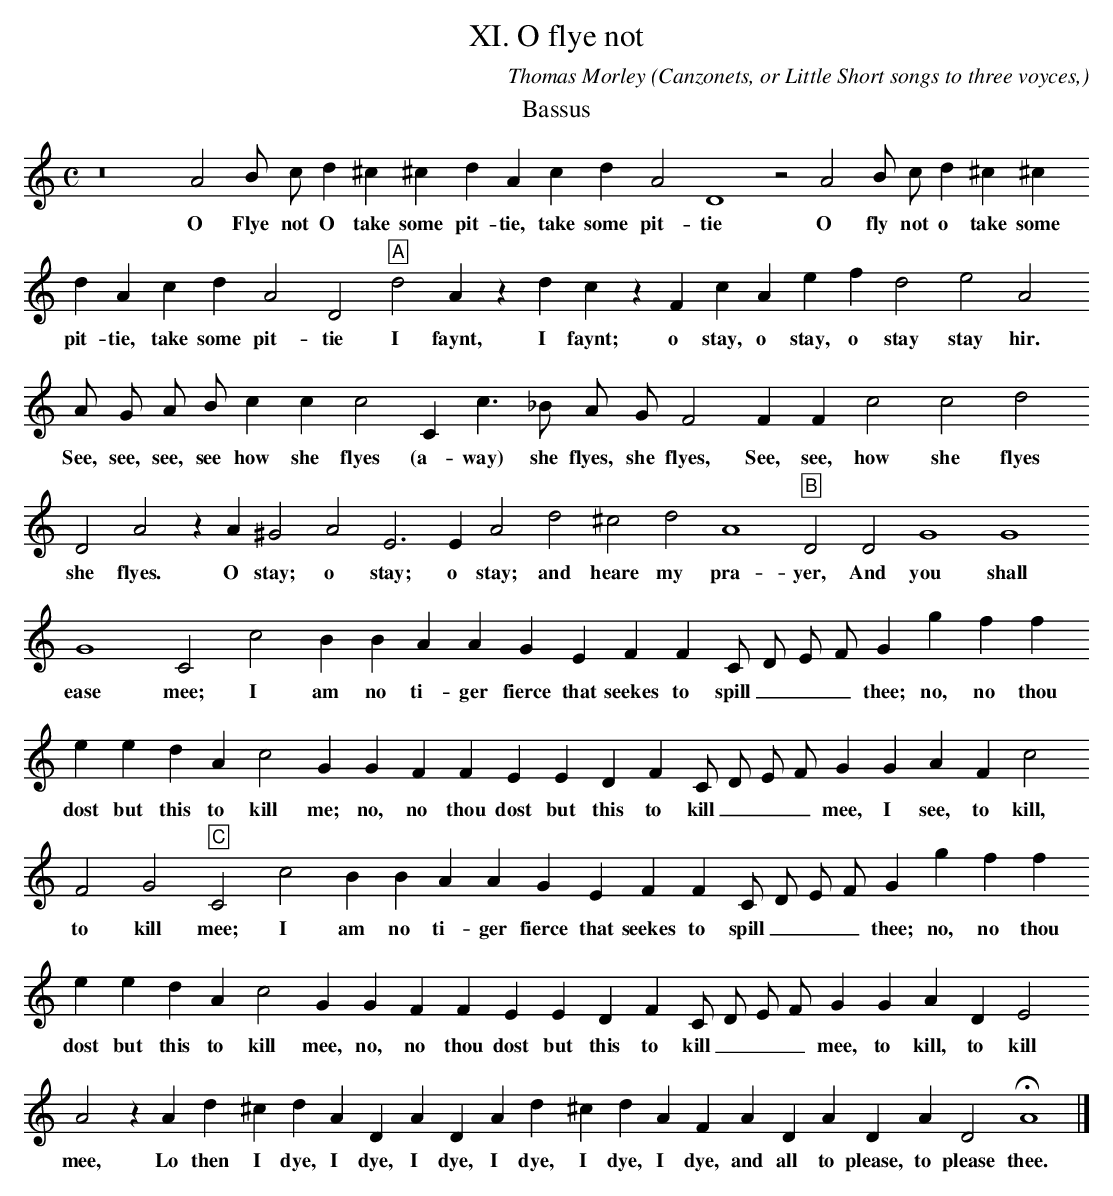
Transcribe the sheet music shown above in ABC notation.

X:1
T:XI. O flye not
O: Canzonets, or Little Short songs to three voyces,
C: Thomas Morley
M:C
K: A min -8va
T: Bassus
L:1/4
z8 A2 B/ c/ d ^c ^c d A c d A2 D4\
w:O Flye not O take some pit- tie, take some pit- tie
z2 A2 B/ c/ d ^c ^c d A c d A2 D2\
w:O fly not o take some pit- tie, take some pit- tie
"A"d2 A z d c z F c A e f d2 e2 A2 A/ G/ A/ B/ c c\
w:I faynt, I faynt; o stay, o stay, o stay stay hir.  See, see, see, see how she
c2 C c > _B A/ G/ F2 F F c2 c2 d2 D2 A2 z A ^G2\
w:flyes (a- way) she flyes, she flyes, See, see, how she flyes she flyes.  O stay;
  A2 E3 E A2 d2 ^c2 d2 A4 "B"D2 D2 G4 G4 G4 C2 c2 B B A A\
w:o stay; o stay; and heare my pra- yer, And you shall ease mee; I am no ti- ger
G E F F C/ D/ E/ F/ G g f f e e d A c2 G G\
w:fierce that seekes to spill _ _ _ thee; no, no thou dost but this to kill me; no,
F F E E D F C/ D/ E/ F/ G G A F c2 F2 G2 "C"C2 c2 B B\
w:no thou dost but this to kill _ _ _ mee, I see, to kill, to kill mee; I am no
A A G E F F C/ D/ E/ F/ G g f f e e d A c2\
w:ti- ger fierce that seekes to spill _ _ _ thee; no, no thou dost but this to kill
G G F F E E D F C/ D/ E/ F/ G G A D E2 A2\
w:mee, no, no thou dost but this to kill _ _ _ mee, to kill, to kill mee,
z A d ^c d A D A D A d ^c d A F A D A\
w:Lo then I dye, I dye, I dye, I dye, I dye, I dye, and all to
D A D2 HA4 |]\
w:please, to please thee.
